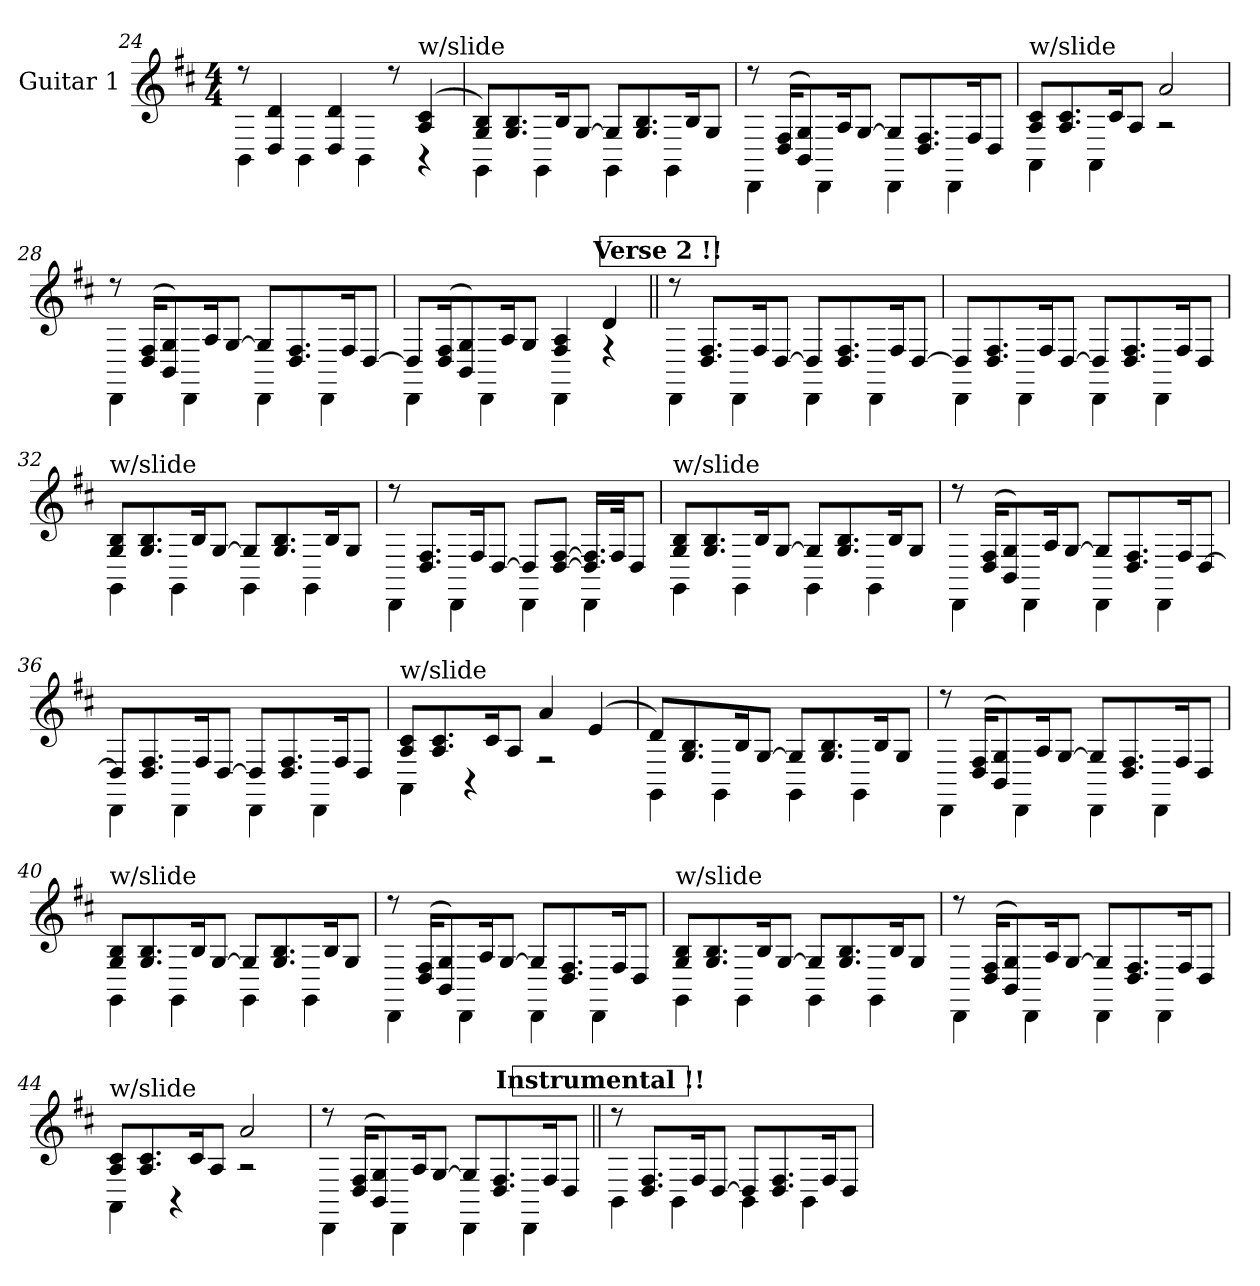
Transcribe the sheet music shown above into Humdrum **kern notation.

**kern
*part1
*staff1
*I"Guitar 1
*I'Guit. 1
*
*k[f#c#]
*M4/4
=24
*^
8r	4BB\
4D/ 4d/	.
.	4BB\
4D/ 4d/	.
.	4BB\
8r	.
!LO:TX:a:t=w/slide	!
(>4A/ 4c#/	4r
!!LO:LB:g=z	!!
=25	=25
8G/ 8B/L)	4GG\
8.G/ 8.B/	.
.	4GG\
16B/K	.
[8G/J	.
8G/L]	4GG\
8.G/ 8.B/	.
.	4GG\
16B/K	.
8G/J	.
=26	=26
8r	4DD\
(>16D/ 16F#/KL	.
8BB/ 8G/)	.
.	4DD\
16A/K	.
[8G/J	.
8G/L]	4DD\
8.D/ 8.F#/	.
.	4DD\
16F#/K	.
8D/J	.
=27	=27
!LO:TX:a:t=w/slide	!
8A/ 8c#/L	4AA\
8.A/ 8.c#/	.
.	4AA\
16c#/K	.
8A/J	.
2a/	2r
=28	=28
8r	4DD\
(>16D/ 16F#/KL	.
8BB/ 8G/)	.
.	4DD\
16A/K	.
[8G/J	.
8G/L]	4DD\
8.D/ 8.F#/	.
.	4DD\
16F#/K	.
[8D/J	.
!!LO:LB:g=z	!!
=29	=29
8D/L]	4DD\
(>16D/ 16F#/K	.
8BB/ 8G/)	.
.	4DD\
16A/K	.
8G/J	.
4F#/ 4A/	4DD\
4d/	4r
!!LO:REH:place=s1:a:B:fs=14:t=Verse 2	!!
=30||	=30||
8r	4DD\
8.D/ 8.F#/L	.
.	4DD\
16F#/K	.
[8D/J	.
8D/L]	4DD\
8.D/ 8.F#/	.
.	4DD\
16F#/K	.
[8D/J	.
=31	=31
8D/L]	4DD\
8.D/ 8.F#/	.
.	4DD\
16F#/K	.
[8D/J	.
8D/L]	4DD\
8.D/ 8.F#/	.
.	4DD\
16F#/K	.
8D/J	.
=32	=32
!LO:TX:a:t=w/slide	!
8G/ 8B/L	4GG\
8.G/ 8.B/	.
.	4GG\
16B/K	.
[8G/J	.
8G/L]	4GG\
8.G/ 8.B/	.
.	4GG\
16B/K	.
8G/J	.
!!LO:LB:g=z	!!
=33	=33
8r	4DD\
8.D/ 8.F#/L	.
.	4DD\
16F#/K	.
[8D/J	.
8D/L]	4DD\
[8D/ [8F#/J	.
16.D/] 16.F#/]LL	4DD\
32F#/JK	.
8D/J	.
=34	=34
!LO:TX:a:t=w/slide	!
8G/ 8B/L	4GG\
8.G/ 8.B/	.
.	4GG\
16B/K	.
[8G/J	.
8G/L]	4GG\
8.G/ 8.B/	.
.	4GG\
16B/K	.
8G/J	.
=35	=35
8r	4DD\
(>16D/ 16F#/KL	.
8BB/ 8G/)	.
.	4DD\
16A/K	.
[8G/J	.
8G/L]	4DD\
8.D/ 8.F#/	.
.	4DD\
16F#/K	.
[8D/J	.
=36	=36
8D/L]	4DD\
8.D/ 8.F#/	.
.	4DD\
16F#/K	.
[8D/J	.
8D/L]	4DD\
8.D/ 8.F#/	.
.	4DD\
16F#/K	.
8D/J	.
!!LO:LB:g=z	!!
=37	=37
!LO:TX:a:t=w/slide	!
8A/ 8c#/L	4AA\
8.A/ 8.c#/	.
.	4r
16c#/K	.
8A/J	.
4a/	2r
(>4e/	.
=38	=38
8d/L)	4GG\
8.G/ 8.B/	.
.	4GG\
16B/K	.
[8G/J	.
8G/L]	4GG\
8.G/ 8.B/	.
.	4GG\
16B/K	.
8G/J	.
=39	=39
8r	4DD\
(>16D/ 16F#/KL	.
8BB/ 8G/)	.
.	4DD\
16A/K	.
[8G/J	.
8G/L]	4DD\
8.D/ 8.F#/	.
.	4DD\
16F#/K	.
8D/J	.
=40	=40
!LO:TX:a:t=w/slide	!
8G/ 8B/L	4GG\
8.G/ 8.B/	.
.	4GG\
16B/K	.
[8G/J	.
8G/L]	4GG\
8.G/ 8.B/	.
.	4GG\
16B/K	.
8G/J	.
!!LO:LB:g=z	!!
=41	=41
8r	4DD\
(>16D/ 16F#/KL	.
8BB/ 8G/)	.
.	4DD\
16A/K	.
[8G/J	.
8G/L]	4DD\
8.D/ 8.F#/	.
.	4DD\
16F#/K	.
8D/J	.
=42	=42
!LO:TX:a:t=w/slide	!
8G/ 8B/L	4GG\
8.G/ 8.B/	.
.	4GG\
16B/K	.
[8G/J	.
8G/L]	4GG\
8.G/ 8.B/	.
.	4GG\
16B/K	.
8G/J	.
=43	=43
8r	4DD\
(>16D/ 16F#/KL	.
8BB/ 8G/)	.
.	4DD\
16A/K	.
[8G/J	.
8G/L]	4DD\
8.D/ 8.F#/	.
.	4DD\
16F#/K	.
8D/J	.
=44	=44
!LO:TX:a:t=w/slide	!
8A/ 8c#/L	4AA\
8.A/ 8.c#/	.
.	4r
16c#/K	.
8A/J	.
2a/	2r
!!LO:PB:g=z	!!
=45	=45
8r	4DD\
(>16D/ 16F#/KL	.
8BB/ 8G/)	.
.	4DD\
16A/K	.
[8G/J	.
8G/L]	4DD\
8.D/ 8.F#/	.
.	4DD\
16F#/K	.
8D/J	.
!!LO:REH:place=s1:a:B:fs=14:t=Instrumental	!!
=46||	=46||
8r	4BB\
8.D/ 8.F#/L	.
.	4BB\
16F#/K	.
[8D/J	.
8D/L]	4BB\
8.D/ 8.F#/	.
.	4BB\
16F#/K	.
8D/J	.
*v	*v
=
*-
